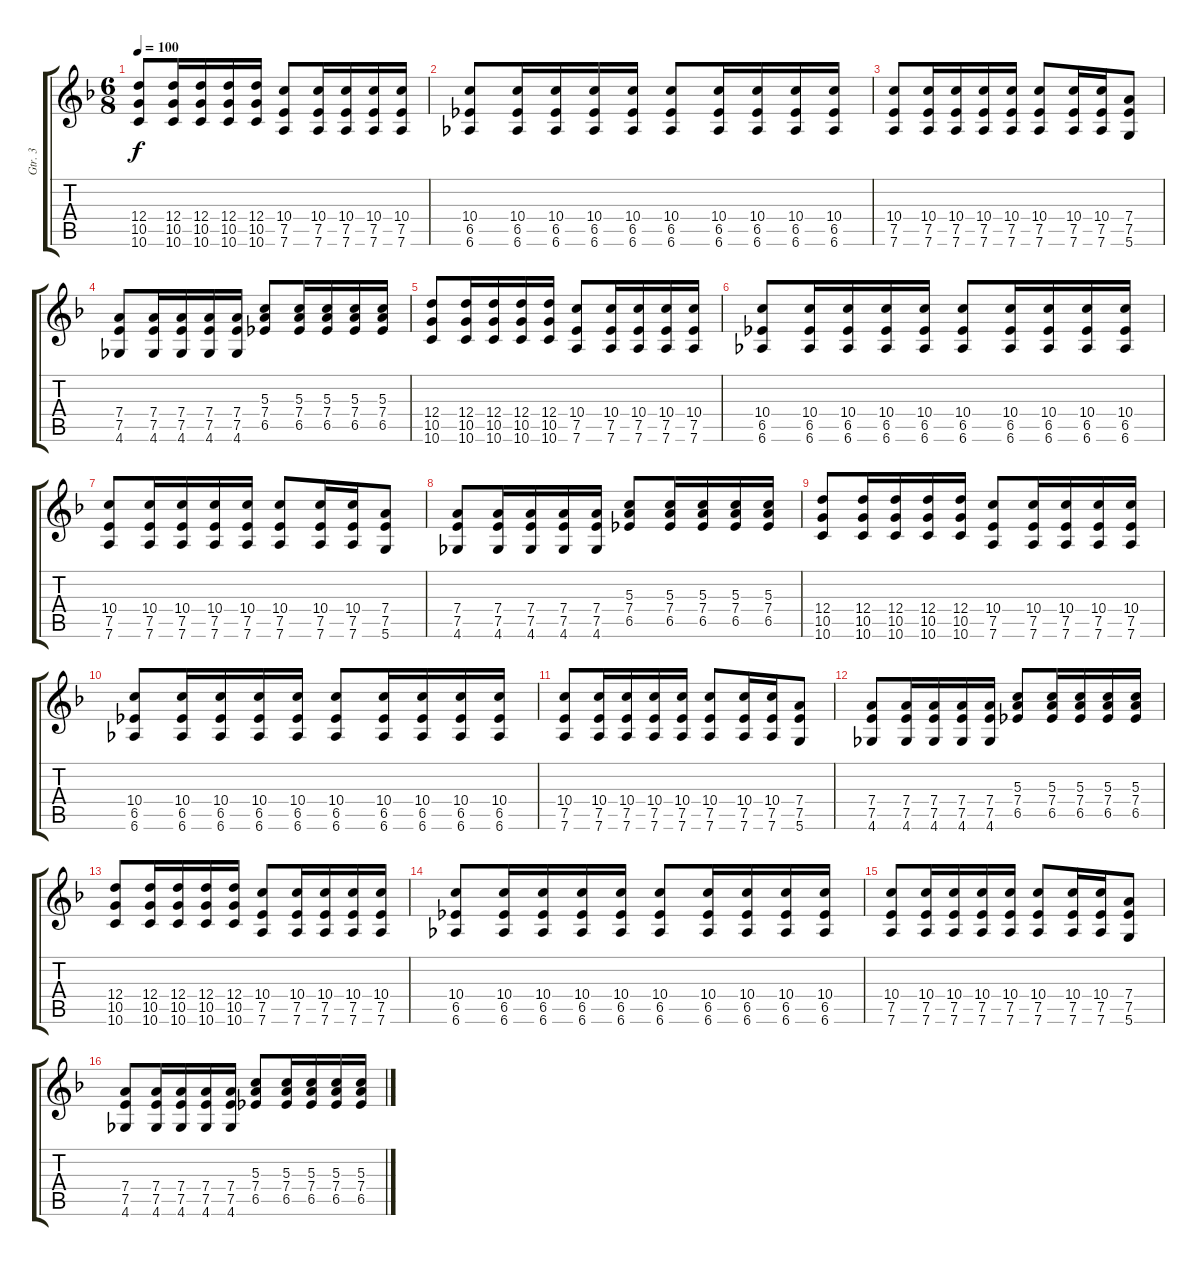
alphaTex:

\track ("Gtr. 3" "Gtr. 3") {instrument distortionguitar}
\staff {score tabs}
\tuning (E4 B3 G3 D3 A2 D2) {hide}
\ts (6 8)
\tempo 100
\clef g2
\ks f
(12.4 10.5 10.6).8{dy f} (12.4 10.5 10.6).16 (12.4 10.5 10.6).16 (12.4 10.5 10.6).16 (12.4 10.5 10.6).16 (10.4 7.5 7.6).8 (10.4 7.5 7.6).16 (10.4 7.5 7.6).16 (10.4 7.5 7.6).16 (10.4 7.5 7.6).16 |
(10.4 6.5 6.6).8 (10.4 6.5 6.6).16 (10.4 6.5 6.6).16 (10.4 6.5 6.6).16 (10.4 6.5 6.6).16 (10.4 6.5 6.6).8 (10.4 6.5 6.6).16 (10.4 6.5 6.6).16 (10.4 6.5 6.6).16 (10.4 6.5 6.6).16 |
(10.4 7.5 7.6).8 (10.4 7.5 7.6).16 (10.4 7.5 7.6).16 (10.4 7.5 7.6).16 (10.4 7.5 7.6).16 (10.4 7.5 7.6).8 (10.4 7.5 7.6).16 (10.4 7.5 7.6).16 (7.4 7.5 5.6).8 |
(7.4 7.5 4.6).8 (7.4 7.5 4.6).16 (7.4 7.5 4.6).16 (7.4 7.5 4.6).16 (7.4 7.5 4.6).16 (5.3 7.4 6.5).8 (5.3 7.4 6.5).16 (5.3 7.4 6.5).16 (5.3 7.4 6.5).16 (5.3 7.4 6.5).16 |
(12.4 10.5 10.6).8 (12.4 10.5 10.6).16 (12.4 10.5 10.6).16 (12.4 10.5 10.6).16 (12.4 10.5 10.6).16 (10.4 7.5 7.6).8 (10.4 7.5 7.6).16 (10.4 7.5 7.6).16 (10.4 7.5 7.6).16 (10.4 7.5 7.6).16 |
(10.4 6.5 6.6).8 (10.4 6.5 6.6).16 (10.4 6.5 6.6).16 (10.4 6.5 6.6).16 (10.4 6.5 6.6).16 (10.4 6.5 6.6).8 (10.4 6.5 6.6).16 (10.4 6.5 6.6).16 (10.4 6.5 6.6).16 (10.4 6.5 6.6).16 |
(10.4 7.5 7.6).8 (10.4 7.5 7.6).16 (10.4 7.5 7.6).16 (10.4 7.5 7.6).16 (10.4 7.5 7.6).16 (10.4 7.5 7.6).8 (10.4 7.5 7.6).16 (10.4 7.5 7.6).16 (7.4 7.5 5.6).8 |
(7.4 7.5 4.6).8 (7.4 7.5 4.6).16 (7.4 7.5 4.6).16 (7.4 7.5 4.6).16 (7.4 7.5 4.6).16 (5.3 7.4 6.5).8 (5.3 7.4 6.5).16 (5.3 7.4 6.5).16 (5.3 7.4 6.5).16 (5.3 7.4 6.5).16 |
(12.4 10.5 10.6).8 (12.4 10.5 10.6).16 (12.4 10.5 10.6).16 (12.4 10.5 10.6).16 (12.4 10.5 10.6).16 (10.4 7.5 7.6).8 (10.4 7.5 7.6).16 (10.4 7.5 7.6).16 (10.4 7.5 7.6).16 (10.4 7.5 7.6).16 |
(10.4 6.5 6.6).8 (10.4 6.5 6.6).16 (10.4 6.5 6.6).16 (10.4 6.5 6.6).16 (10.4 6.5 6.6).16 (10.4 6.5 6.6).8 (10.4 6.5 6.6).16 (10.4 6.5 6.6).16 (10.4 6.5 6.6).16 (10.4 6.5 6.6).16 |
(10.4 7.5 7.6).8 (10.4 7.5 7.6).16 (10.4 7.5 7.6).16 (10.4 7.5 7.6).16 (10.4 7.5 7.6).16 (10.4 7.5 7.6).8 (10.4 7.5 7.6).16 (10.4 7.5 7.6).16 (7.4 7.5 5.6).8 |
(7.4 7.5 4.6).8 (7.4 7.5 4.6).16 (7.4 7.5 4.6).16 (7.4 7.5 4.6).16 (7.4 7.5 4.6).16 (5.3 7.4 6.5).8 (5.3 7.4 6.5).16 (5.3 7.4 6.5).16 (5.3 7.4 6.5).16 (5.3 7.4 6.5).16 |
(12.4 10.5 10.6).8 (12.4 10.5 10.6).16 (12.4 10.5 10.6).16 (12.4 10.5 10.6).16 (12.4 10.5 10.6).16 (10.4 7.5 7.6).8 (10.4 7.5 7.6).16 (10.4 7.5 7.6).16 (10.4 7.5 7.6).16 (10.4 7.5 7.6).16 |
(10.4 6.5 6.6).8 (10.4 6.5 6.6).16 (10.4 6.5 6.6).16 (10.4 6.5 6.6).16 (10.4 6.5 6.6).16 (10.4 6.5 6.6).8 (10.4 6.5 6.6).16 (10.4 6.5 6.6).16 (10.4 6.5 6.6).16 (10.4 6.5 6.6).16 |
(10.4 7.5 7.6).8 (10.4 7.5 7.6).16 (10.4 7.5 7.6).16 (10.4 7.5 7.6).16 (10.4 7.5 7.6).16 (10.4 7.5 7.6).8 (10.4 7.5 7.6).16 (10.4 7.5 7.6).16 (7.4 7.5 5.6).8 |
(7.4 7.5 4.6).8 (7.4 7.5 4.6).16 (7.4 7.5 4.6).16 (7.4 7.5 4.6).16 (7.4 7.5 4.6).16 (5.3 7.4 6.5).8 (5.3 7.4 6.5).16 (5.3 7.4 6.5).16 (5.3 7.4 6.5).16 (5.3 7.4 6.5).16
